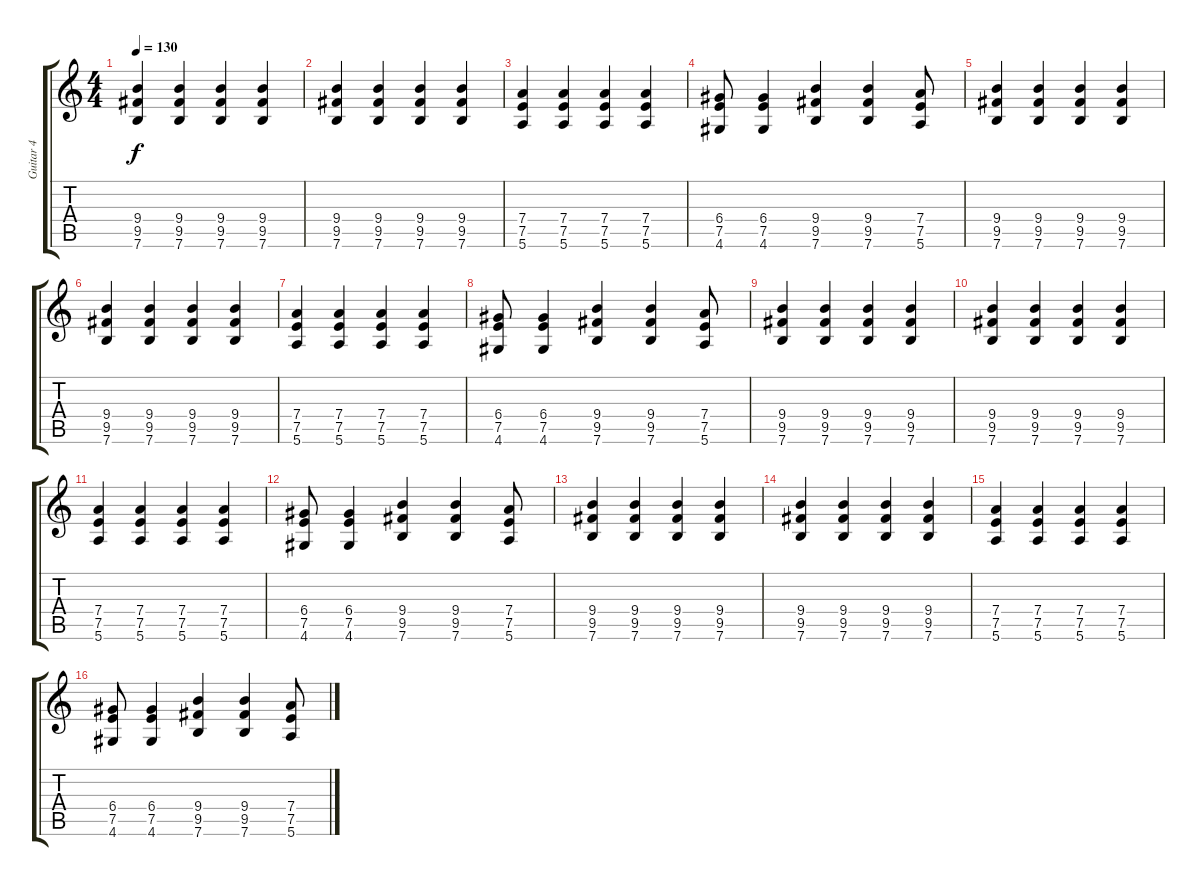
\track ("Guitar 4" "Guitar 4") {instrument distortionguitar}
\staff {score tabs}
\tuning (E4 B3 G3 D3 A2 E2) {hide}
\ts (4 4)
\tempo 130
\clef g2
\ks c
(9.4 9.5 7.6).4{dy f} (9.4 9.5 7.6).4 (9.4 9.5 7.6).4 (9.4 9.5 7.6).4 |
(9.4 9.5 7.6).4 (9.4 9.5 7.6).4 (9.4 9.5 7.6).4 (9.4 9.5 7.6).4 |
(7.4 7.5 5.6).4 (7.4 7.5 5.6).4 (7.4 7.5 5.6).4 (7.4 7.5 5.6).4 |
(6.4 7.5 4.6).8 (6.4 7.5 4.6).4 (9.4 9.5 7.6).4 (9.4 9.5 7.6).4 (7.4 7.5 5.6).8 |
(9.4 9.5 7.6).4 (9.4 9.5 7.6).4 (9.4 9.5 7.6).4 (9.4 9.5 7.6).4 |
(9.4 9.5 7.6).4 (9.4 9.5 7.6).4 (9.4 9.5 7.6).4 (9.4 9.5 7.6).4 |
(7.4 7.5 5.6).4 (7.4 7.5 5.6).4 (7.4 7.5 5.6).4 (7.4 7.5 5.6).4 |
(6.4 7.5 4.6).8 (6.4 7.5 4.6).4 (9.4 9.5 7.6).4 (9.4 9.5 7.6).4 (7.4 7.5 5.6).8 |
(9.4 9.5 7.6).4 (9.4 9.5 7.6).4 (9.4 9.5 7.6).4 (9.4 9.5 7.6).4 |
(9.4 9.5 7.6).4 (9.4 9.5 7.6).4 (9.4 9.5 7.6).4 (9.4 9.5 7.6).4 |
(7.4 7.5 5.6).4 (7.4 7.5 5.6).4 (7.4 7.5 5.6).4 (7.4 7.5 5.6).4 |
(6.4 7.5 4.6).8 (6.4 7.5 4.6).4 (9.4 9.5 7.6).4 (9.4 9.5 7.6).4 (7.4 7.5 5.6).8 |
(9.4 9.5 7.6).4 (9.4 9.5 7.6).4 (9.4 9.5 7.6).4 (9.4 9.5 7.6).4 |
(9.4 9.5 7.6).4 (9.4 9.5 7.6).4 (9.4 9.5 7.6).4 (9.4 9.5 7.6).4 |
(7.4 7.5 5.6).4 (7.4 7.5 5.6).4 (7.4 7.5 5.6).4 (7.4 7.5 5.6).4 |
(6.4 7.5 4.6).8 (6.4 7.5 4.6).4 (9.4 9.5 7.6).4 (9.4 9.5 7.6).4 (7.4 7.5 5.6).8
